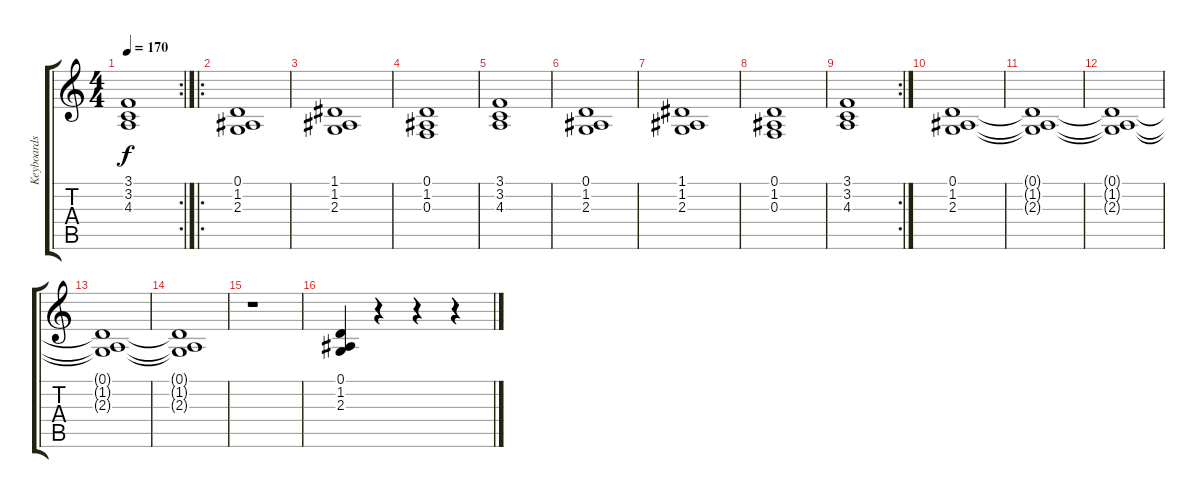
\track ("Keyboards" "Keyboards") {instrument choiraahs}
\staff {score tabs}
\tuning (D4 A3 F3 C3 G2 D2) {hide}
\rc 2
\ts (4 4)
\tempo 170
\clef g2
\ks c
(3.1 3.2 4.3).1{dy f} |
\ro
(0.1 1.2 2.3).1 |
(1.1 1.2 2.3).1 |
(0.1 1.2 0.3).1 |
(3.1 3.2 4.3).1 |
(0.1 1.2 2.3).1 |
(1.1 1.2 2.3).1 |
(0.1 1.2 0.3).1 |
\rc 2
(3.1 3.2 4.3).1 |
(0.1 1.2 2.3).1 |
(0.1{t} 1.2{t} 2.3{t}).1 |
(0.1{t} 1.2{t} 2.3{t}).1 |
(0.1{t} 1.2{t} 2.3{t}).1 |
(0.1{t} 1.2{t} 2.3{t}).1 |
r.1 |
(0.1 1.2 2.3).4 r.4 r.4 r.4
